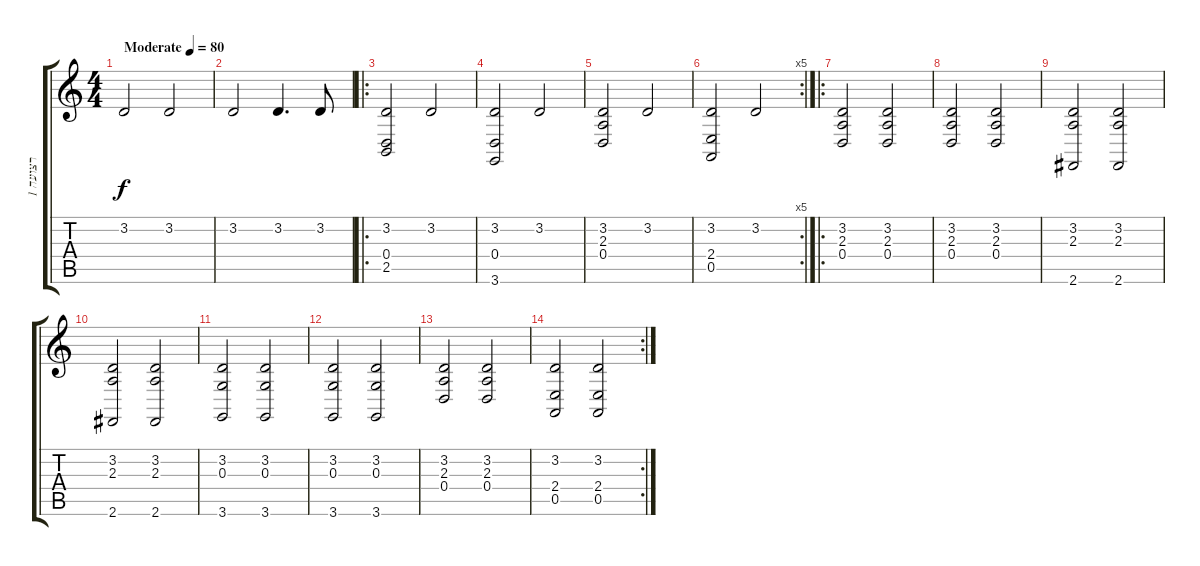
\track ("רצועה 1" "רצועה 1") {instrument acousticgrandpiano}
\staff {score tabs}
\tuning (E4 B3 G3 D3 A2 E2) {hide}
\ts (4 4)
\tempo (80 "Moderate")
\clef g2
\ks c
3.2.2{dy f instrument acousticgrandpiano} 3.2.2 |
3.2.2 3.2.4{d} 3.2.8 |
\ro
(3.2 0.4 2.5).2 3.2.2 |
(3.2 0.4 3.6).2 3.2.2 |
(3.2 2.3 0.4).2 3.2.2 |
\rc 5
(3.2 2.4 0.5).2 3.2.2 |
\ro
(3.2 2.3 0.4).2 (3.2 2.3 0.4).2 |
(3.2 2.3 0.4).2 (3.2 2.3 0.4).2 |
(3.2 2.3 2.6).2 (3.2 2.3 2.6).2 |
(3.2 2.3 2.6).2 (3.2 2.3 2.6).2 |
(3.2 0.3 3.6).2 (3.2 0.3 3.6).2 |
(3.2 0.3 3.6).2 (3.2 0.3 3.6).2 |
(3.2 2.3 0.4).2 (3.2 2.3 0.4).2 |
\rc 2
(3.2 2.4 0.5).2 (3.2 2.4 0.5).2
